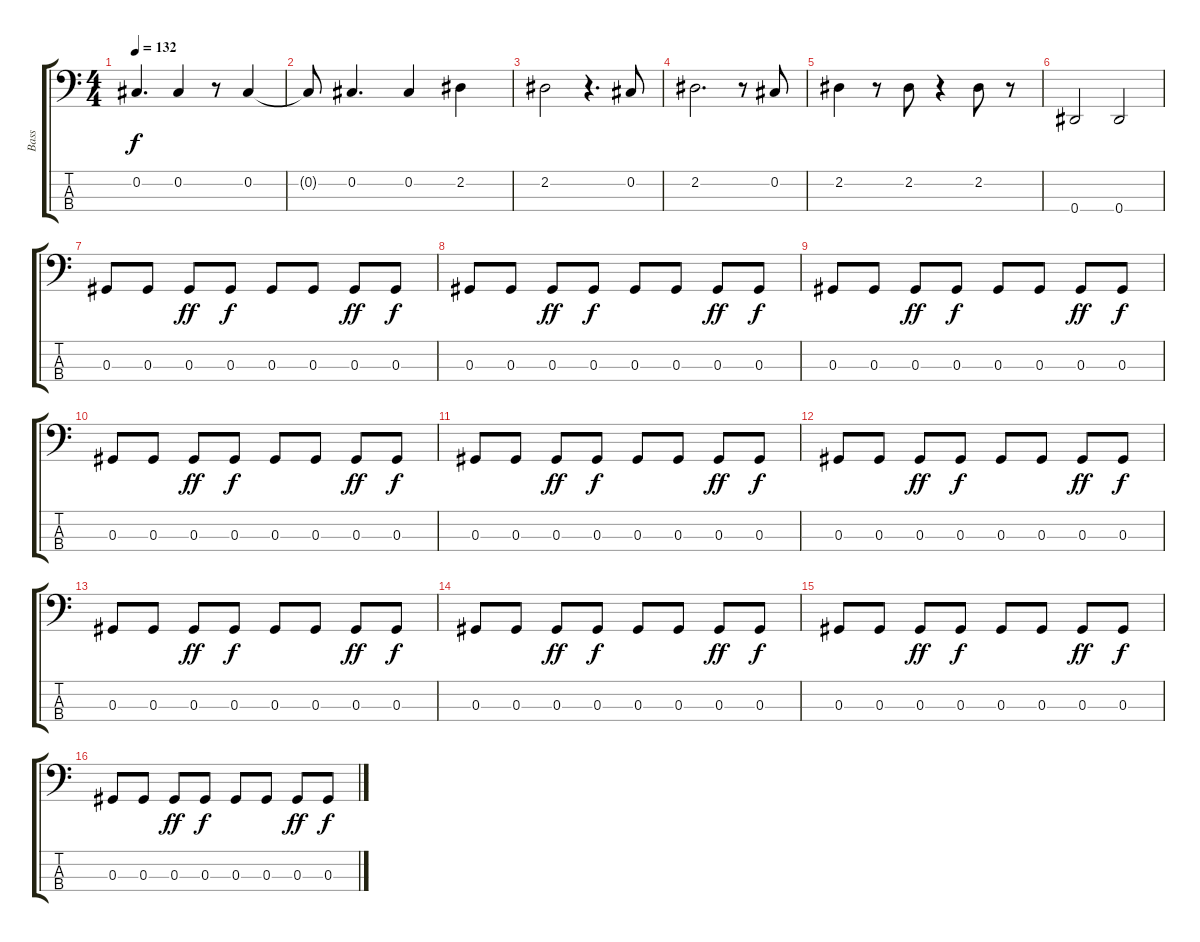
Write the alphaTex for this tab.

\track ("Bass" "Bass") {instrument electricbasspick}
\staff {score tabs}
\tuning (Gb2 Db2 Ab1 Eb1) {hide}
\ts (4 4)
\tempo 132
\clef f4
\ks c
0.2.4{d dy f} 0.2.4 r.8 0.2.4 |
0.2{t}.8 0.2.4{d} 0.2.4 2.2.4 |
2.2.2 r.4{d} 0.2.8 |
2.2.2{d} r.8 0.2.8 |
2.2.4 r.8 2.2.8 r.4 2.2.8 r.8 |
0.4.2 0.4.2 |
0.3.8 0.3.8 0.3.8{dy ff} 0.3.8{dy f} 0.3.8 0.3.8 0.3.8{dy ff} 0.3.8{dy f} |
0.3.8 0.3.8 0.3.8{dy ff} 0.3.8{dy f} 0.3.8 0.3.8 0.3.8{dy ff} 0.3.8{dy f} |
0.3.8 0.3.8 0.3.8{dy ff} 0.3.8{dy f} 0.3.8 0.3.8 0.3.8{dy ff} 0.3.8{dy f} |
0.3.8 0.3.8 0.3.8{dy ff} 0.3.8{dy f} 0.3.8 0.3.8 0.3.8{dy ff} 0.3.8{dy f} |
0.3.8 0.3.8 0.3.8{dy ff} 0.3.8{dy f} 0.3.8 0.3.8 0.3.8{dy ff} 0.3.8{dy f} |
0.3.8 0.3.8 0.3.8{dy ff} 0.3.8{dy f} 0.3.8 0.3.8 0.3.8{dy ff} 0.3.8{dy f} |
0.3.8 0.3.8 0.3.8{dy ff} 0.3.8{dy f} 0.3.8 0.3.8 0.3.8{dy ff} 0.3.8{dy f} |
0.3.8 0.3.8 0.3.8{dy ff} 0.3.8{dy f} 0.3.8 0.3.8 0.3.8{dy ff} 0.3.8{dy f} |
0.3.8 0.3.8 0.3.8{dy ff} 0.3.8{dy f} 0.3.8 0.3.8 0.3.8{dy ff} 0.3.8{dy f} |
0.3.8 0.3.8 0.3.8{dy ff} 0.3.8{dy f} 0.3.8 0.3.8 0.3.8{dy ff} 0.3.8{dy f}
